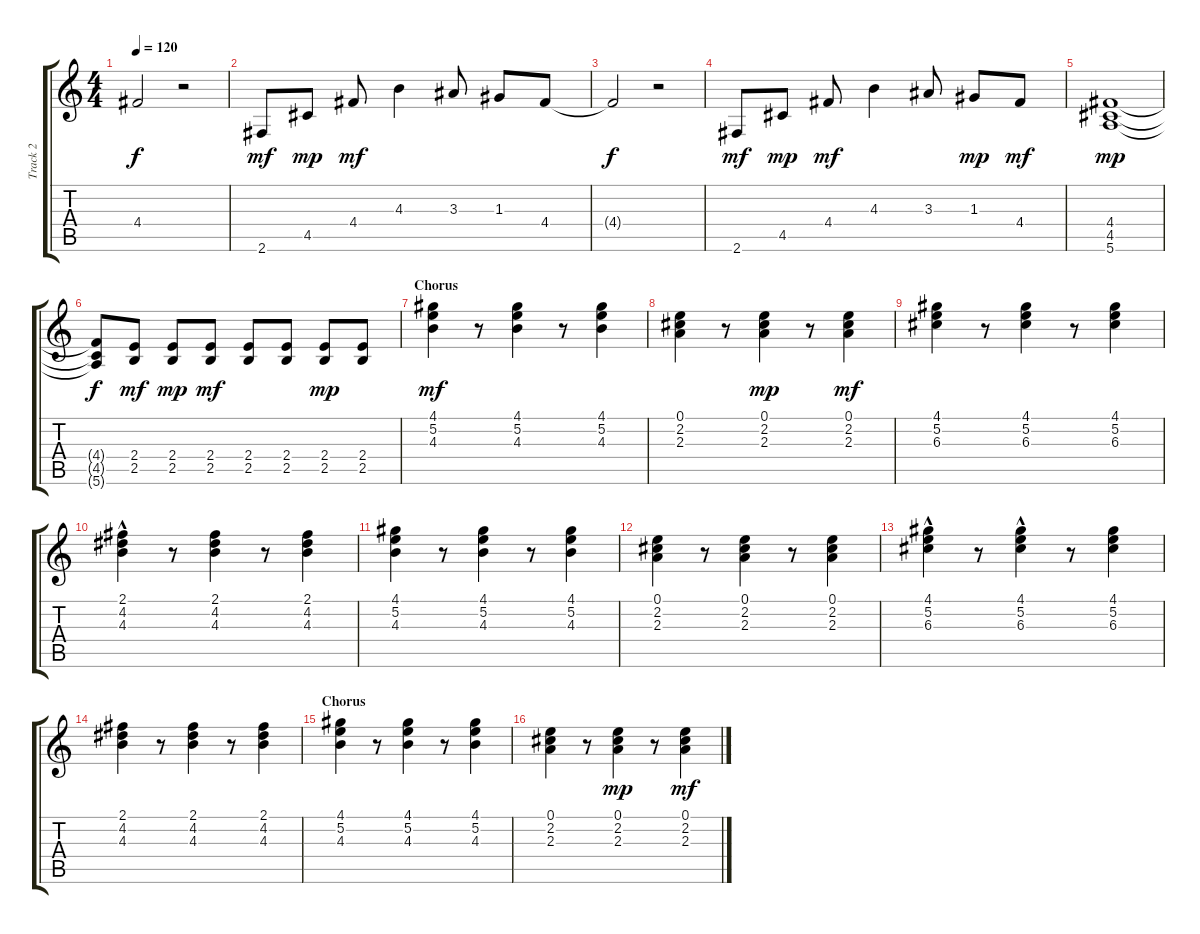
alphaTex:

\track ("Track 2" "Track 2") {instrument acousticguitarsteel}
\staff {score tabs}
\tuning (E4 B3 G3 D3 A2 E2) {hide}
\ts (4 4)
\tempo 120
\clef g2
\ks c
4.4{t}.2{dy f} r.2 |
2.6.8{dy mf} 4.5.8{dy mp} 4.4.8{dy mf} 4.3.4 3.3.8 1.3.8 4.4.8 |
4.4{t}.2{dy f} r.2 |
2.6.8{dy mf} 4.5.8{dy mp} 4.4.8{dy mf} 4.3.4 3.3.8 1.3.8{dy mp} 4.4.8{dy mf} |
(4.4 4.5 5.6).1{dy mp} |
(4.4{t} 4.5{t} 5.6{t}).8{dy f} (2.4 2.5).8{dy mf} (2.4 2.5).8{dy mp} (2.4 2.5).8{dy mf} (2.4 2.5).8 (2.4 2.5).8 (2.4 2.5).8{dy mp} (2.4 2.5).8 |
\section ("" "Chorus")
(4.1 5.2 4.3).4{dy mf} r.8 (4.1 5.2 4.3).4 r.8 (4.1 5.2 4.3).4 |
(0.1 2.2 2.3).4 r.8 (0.1 2.2 2.3).4{dy mp} r.8 (0.1 2.2 2.3).4{dy mf} |
(4.1 5.2 6.3).4 r.8 (4.1 5.2 6.3).4 r.8 (4.1 5.2 6.3).4 |
(2.1{hac} 4.2 4.3).4 r.8 (2.1 4.2 4.3).4 r.8 (2.1 4.2 4.3).4 |
(4.1 5.2 4.3).4 r.8 (4.1 5.2 4.3).4 r.8 (4.1 5.2 4.3).4 |
(0.1 2.2 2.3).4 r.8 (0.1 2.2 2.3).4 r.8 (0.1 2.2 2.3).4 |
(4.1{hac} 5.2 6.3).4 r.8 (4.1 5.2{hac} 6.3).4 r.8 (4.1 5.2 6.3).4 |
(2.1 4.2 4.3).4 r.8 (2.1 4.2 4.3).4 r.8 (2.1 4.2 4.3).4 |
\section ("" "Chorus")
(4.1 5.2 4.3).4 r.8 (4.1 5.2 4.3).4 r.8 (4.1 5.2 4.3).4 |
(0.1 2.2 2.3).4 r.8 (0.1 2.2 2.3).4{dy mp} r.8 (0.1 2.2 2.3).4{dy mf}
